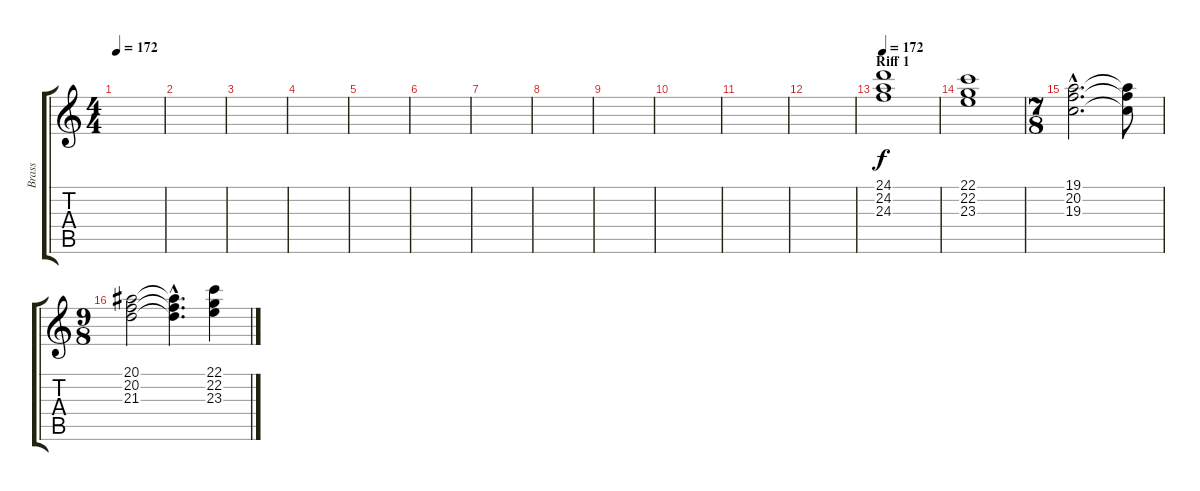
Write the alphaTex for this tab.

\track ("Brass" "Brass") {instrument brasssection}
\staff {score tabs}
\tuning (D4 A3 F3 C3 G2 D2) {hide}
\ts (4 4)
\tempo 172
\clef g2
\ks c
|
|
|
|
|
|
|
|
|
|
|
|
\section ("" "Riff 1")
\tempo 172
(24.1 24.2 24.3).1 |
(22.1 22.2 23.3).1 |
\ts (7 8)
(19.1{hac} 20.2{hac} 19.3{hac}).2{d} (19.1{t} 20.2{t} 19.3{t}).8 |
\ts (9 8)
(20.1 20.2 21.3).2 (20.1{hac t} 20.2{hac t} 21.3{hac t}).4{d} (22.1 22.2 23.3).4
